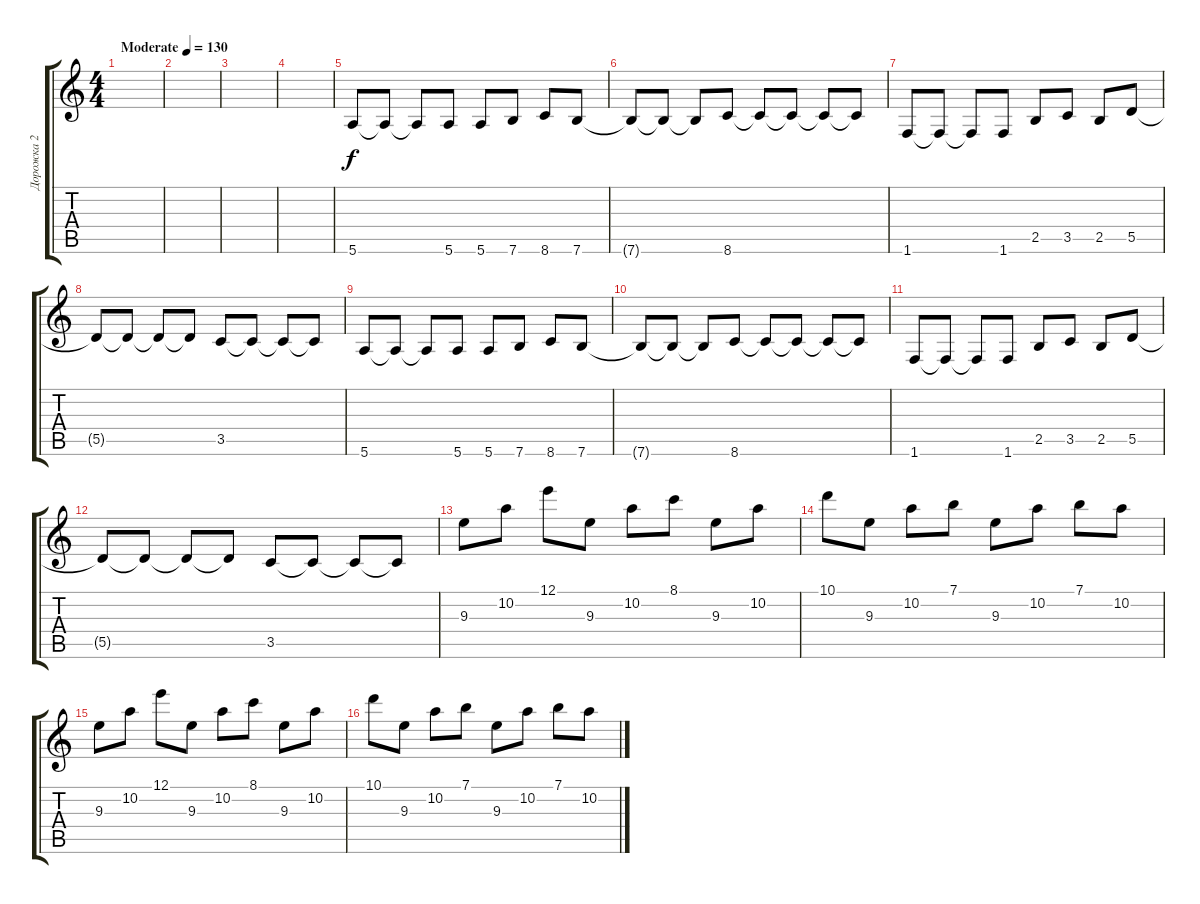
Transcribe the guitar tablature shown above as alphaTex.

\track ("Дорожка 2" "Дорожка 2") {instrument acousticguitarsteel}
\staff {score tabs}
\tuning (E4 B3 G3 D3 A2 E2) {hide}
\ts (4 4)
\tempo (130 "Moderate")
\clef g2
\ks c
|
|
|
|
5.6.8 5.6{t}.8 5.6{t}.8 5.6.8 5.6.8 7.6.8 8.6.8 7.6.8 |
7.6{t}.8 7.6{t}.8 7.6{t}.8 8.6.8 8.6{t}.8 8.6{t}.8 8.6{t}.8 8.6{t}.8 |
1.6.8 1.6{t}.8 1.6{t}.8 1.6.8 2.5.8 3.5.8 2.5.8 5.5.8 |
5.5{t}.8 5.5{t}.8 5.5{t}.8 5.5{t}.8 3.5.8 3.5{t}.8 3.5{t}.8 3.5{t}.8 |
5.6.8 5.6{t}.8 5.6{t}.8 5.6.8 5.6.8 7.6.8 8.6.8 7.6.8 |
7.6{t}.8 7.6{t}.8 7.6{t}.8 8.6.8 8.6{t}.8 8.6{t}.8 8.6{t}.8 8.6{t}.8 |
1.6.8 1.6{t}.8 1.6{t}.8 1.6.8 2.5.8 3.5.8 2.5.8 5.5.8 |
5.5{t}.8 5.5{t}.8 5.5{t}.8 5.5{t}.8 3.5.8 3.5{t}.8 3.5{t}.8 3.5{t}.8 |
9.3.8{volume 5} 10.2.8 12.1.8 9.3.8 10.2.8 8.1.8 9.3.8 10.2.8 |
10.1.8 9.3.8 10.2.8 7.1.8 9.3.8 10.2.8 7.1.8 10.2.8 |
9.3.8 10.2.8 12.1.8 9.3.8 10.2.8 8.1.8 9.3.8 10.2.8 |
10.1.8 9.3.8 10.2.8 7.1.8 9.3.8 10.2.8 7.1.8 10.2.8
